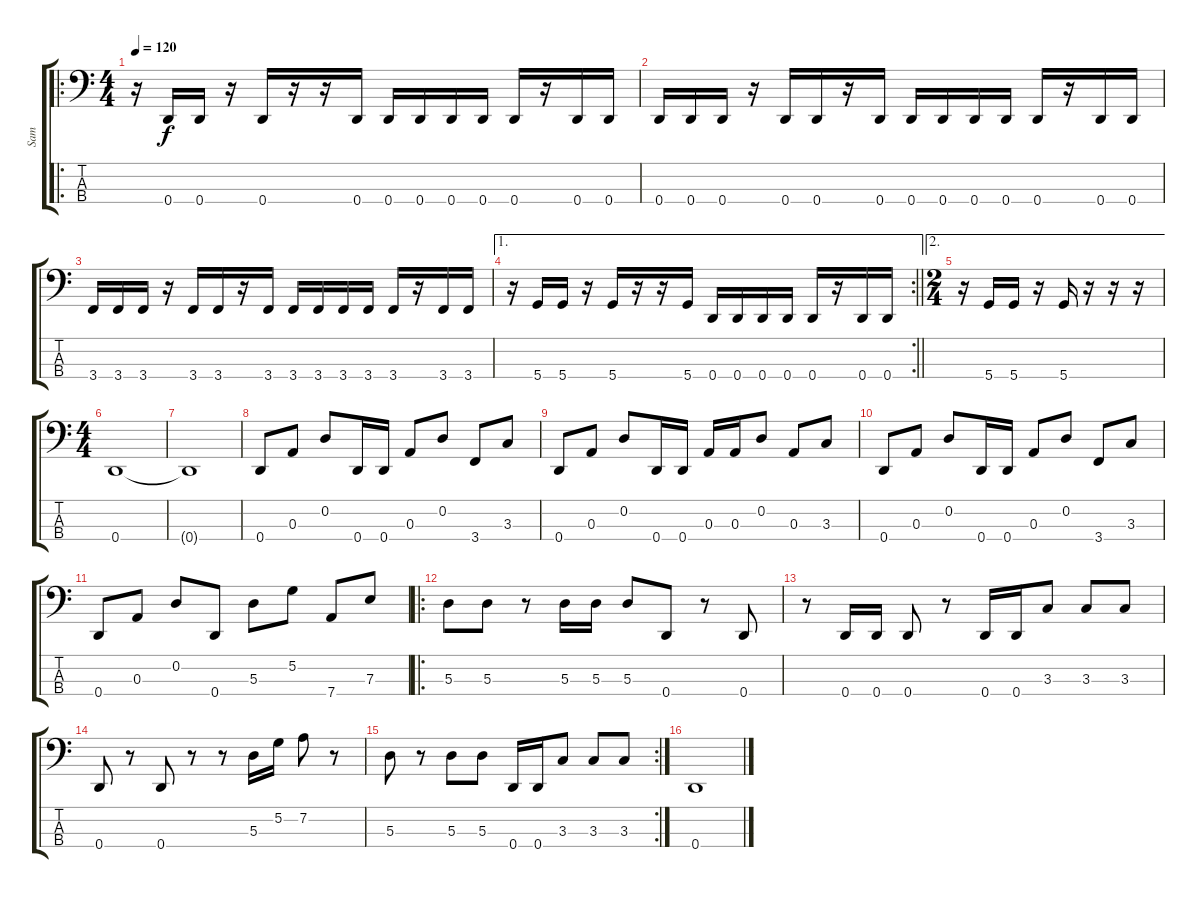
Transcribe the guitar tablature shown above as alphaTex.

\track ("Sam" "Sam") {instrument electricbassfinger}
\staff {score tabs}
\tuning (G2 D2 A1 D1) {hide}
\ro
\ts (4 4)
\tempo 120
\clef f4
\ks c
r.16{dy f} 0.4.16 0.4.16 r.16 0.4.16 r.16 r.16 0.4.16 0.4.16 0.4.16 0.4.16 0.4.16 0.4.16 r.16 0.4.16 0.4.16 |
0.4.16 0.4.16 0.4.16 r.16 0.4.16 0.4.16 r.16 0.4.16 0.4.16 0.4.16 0.4.16 0.4.16 0.4.16 r.16 0.4.16 0.4.16 |
3.4.16 3.4.16 3.4.16 r.16 3.4.16 3.4.16 r.16 3.4.16 3.4.16 3.4.16 3.4.16 3.4.16 3.4.16 r.16 3.4.16 3.4.16 |
\ae 1
\rc 2
\barLineRight lightlight
r.16 5.4.16 5.4.16 r.16 5.4.16 r.16 r.16 5.4.16 0.4.16 0.4.16 0.4.16 0.4.16 0.4.16 r.16 0.4.16 0.4.16 |
\ae 2
\ts (2 4)
r.16 5.4.16 5.4.16 r.16 5.4.16 r.16 r.16 r.16 |
\ts (4 4)
0.4.1 |
0.4{t}.1 |
0.4.8 0.3.8 0.2.8 0.4.16 0.4.16 0.3.8 0.2.8 3.4.8 3.3.8 |
0.4.8 0.3.8 0.2.8 0.4.16 0.4.16 0.3.16 0.3.16 0.2.8 0.3.8 3.3.8 |
0.4.8 0.3.8 0.2.8 0.4.16 0.4.16 0.3.8 0.2.8 3.4.8 3.3.8 |
0.4.8 0.3.8 0.2.8 0.4.8 5.3.8 5.2.8 7.4.8 7.3.8 |
\ro
5.3.8 5.3.8 r.8 5.3.16 5.3.16 5.3.8 0.4.8 r.8 0.4.8 |
r.8 0.4.16 0.4.16 0.4.8 r.8 0.4.16 0.4.16 3.3.8 3.3.8 3.3.8 |
0.4.8 r.8 0.4.8 r.8 r.8 5.3.16 5.2.16 7.2.8 r.8 |
\rc 2
5.3.8 r.8 5.3.8 5.3.8 0.4.16 0.4.16 3.3.8 3.3.8 3.3.8 |
0.4.1
